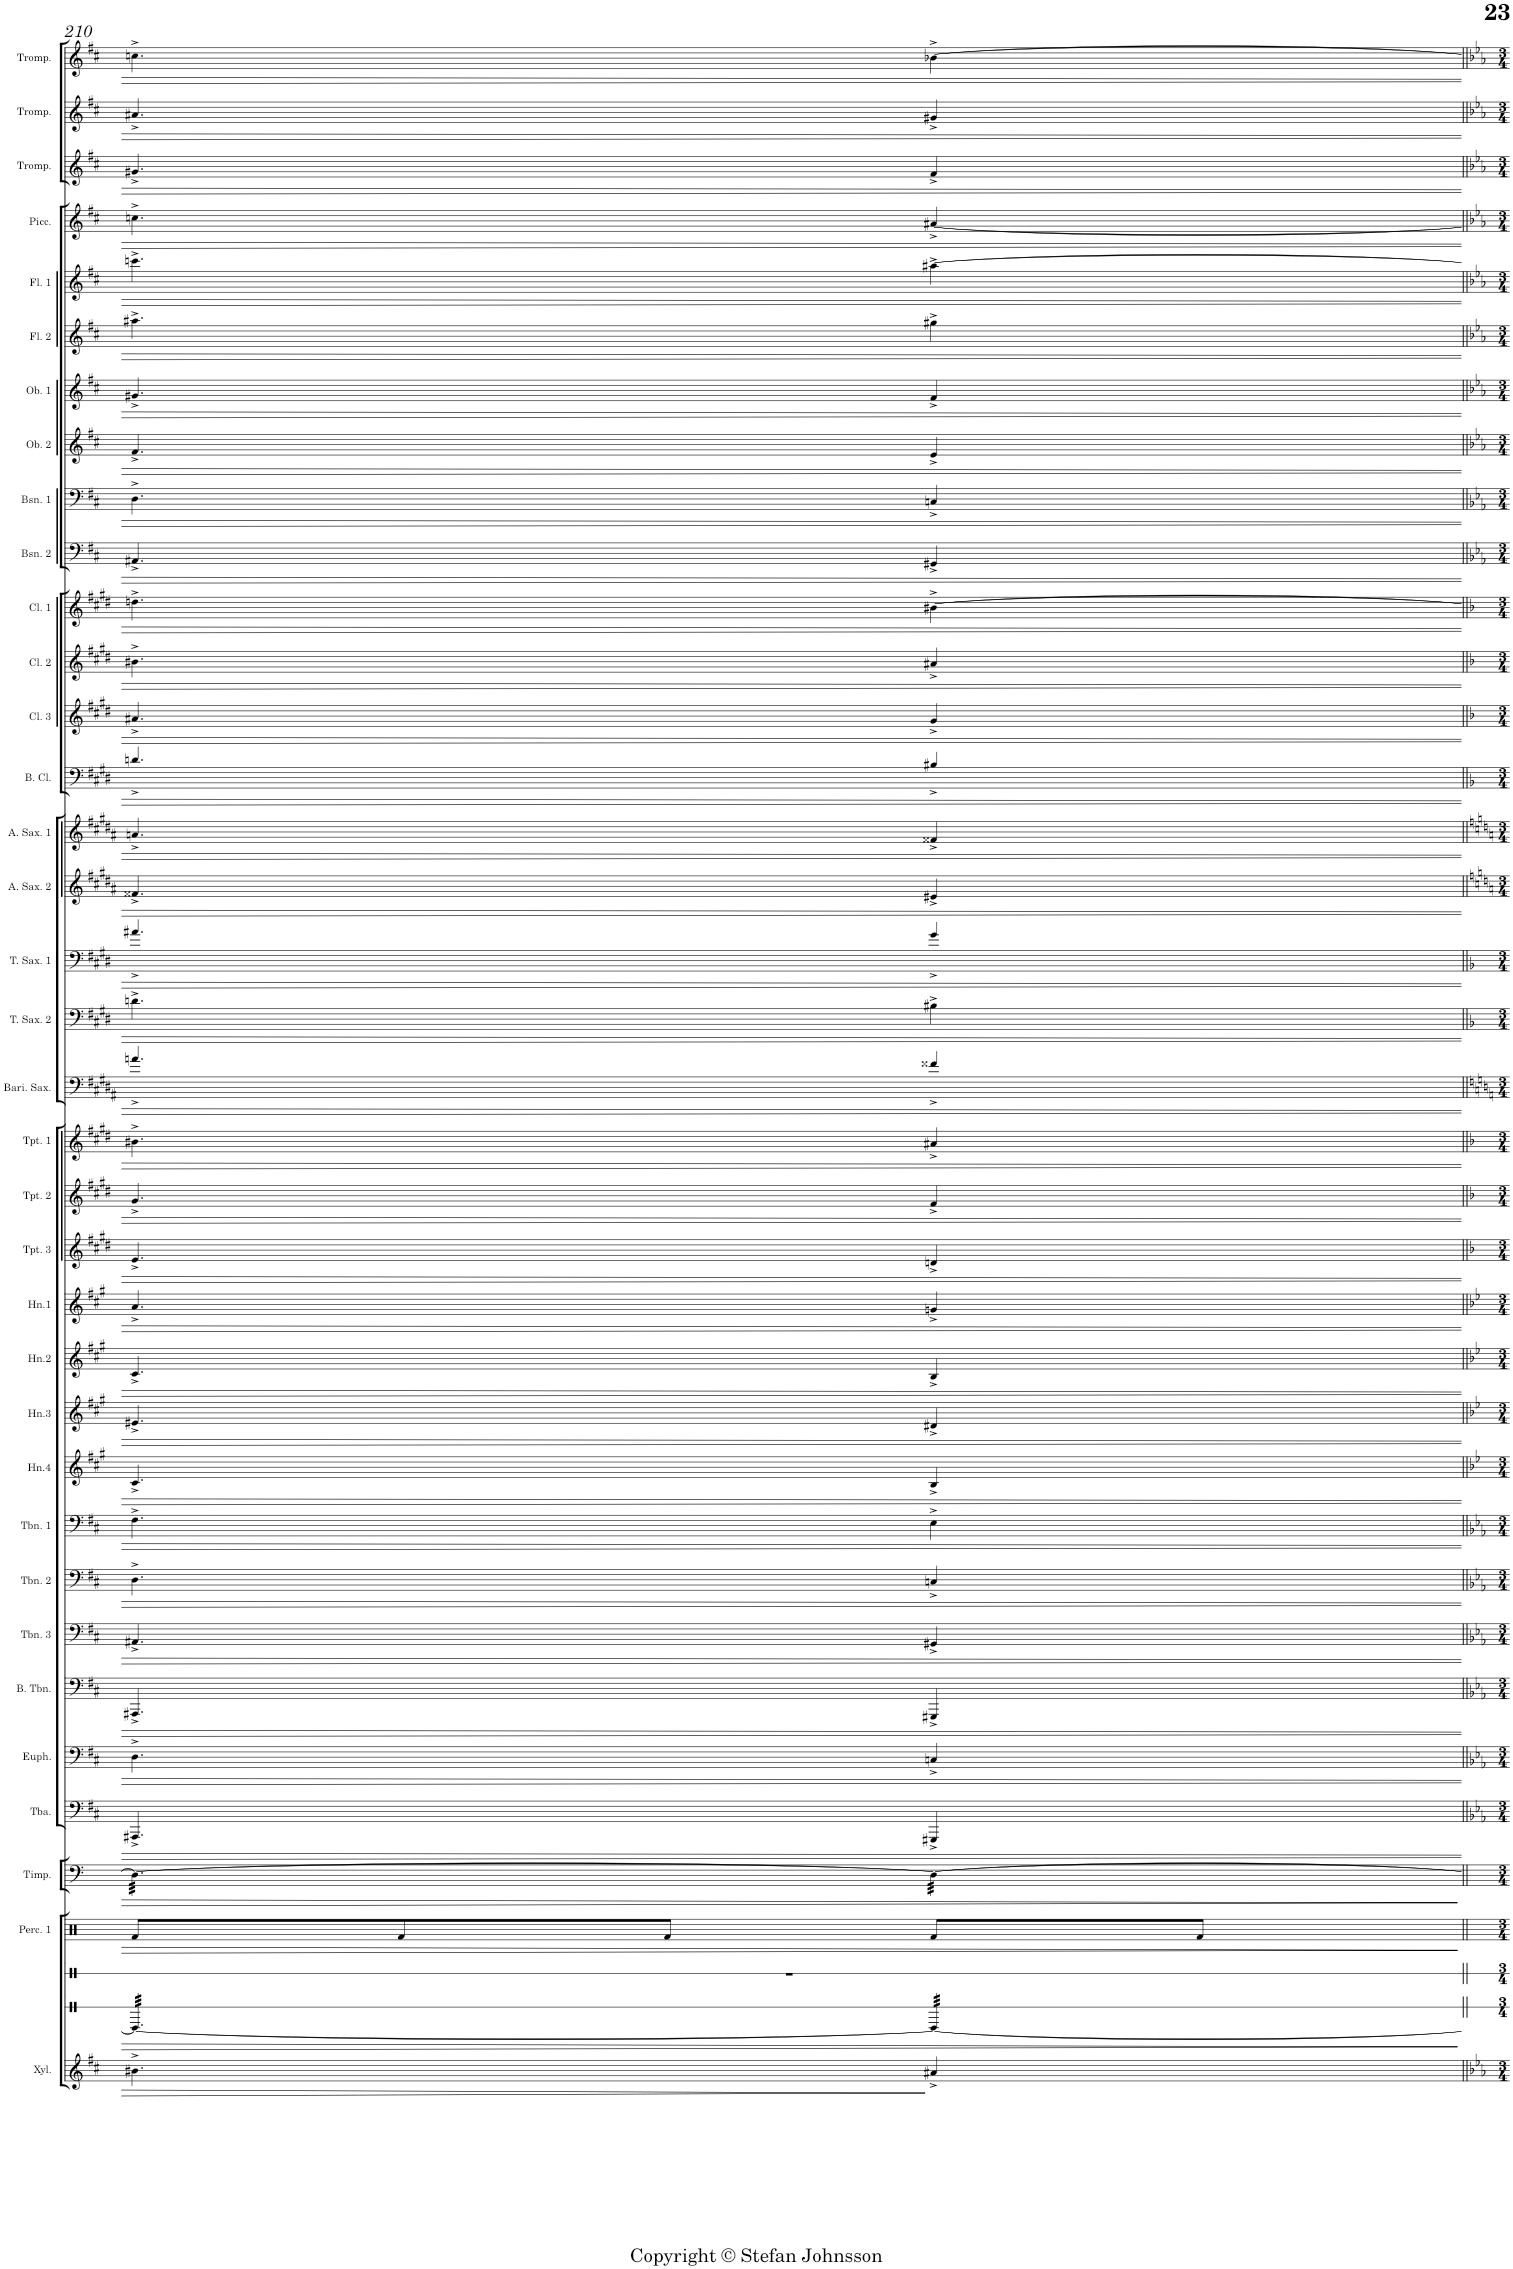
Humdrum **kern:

**kern	**kern	**kern	**kern	**kern	**kern	**kern	**kern	**kern	**kern	**kern	**kern	**kern	**kern	**kern	**kern	**kern	**kern	**kern	**kern	**kern	**kern	**kern	**kern	**kern	**kern	**kern	**kern	**kern	**kern	**kern	**kern	**kern	**kern	**kern	**kern	**kern
*part37	*part36	*part35	*part34	*part33	*part32	*part31	*part30	*part29	*part28	*part27	*part26	*part25	*part24	*part23	*part22	*part21	*part20	*part19	*part18	*part17	*part16	*part15	*part14	*part13	*part12	*part11	*part10	*part9	*part8	*part7	*part6	*part5	*part4	*part3	*part2	*part1
*staff37	*staff36	*staff35	*staff34	*staff33	*staff32	*staff31	*staff30	*staff29	*staff28	*staff27	*staff26	*staff25	*staff24	*staff23	*staff22	*staff21	*staff20	*staff19	*staff18	*staff17	*staff16	*staff15	*staff14	*staff13	*staff12	*staff11	*staff10	*staff9	*staff8	*staff7	*staff6	*staff5	*staff4	*staff3	*staff2	*staff1
*I"Percussion 4	*I"Tam-tam	*I"Bass Drum	*I"Percussion 1	*I"Timpani	*I"Tuba	*I"Euphonium	*I"Bass Trombone	*I"Trombone 3	*I"Trombone 2	*I"Trombone 1	*I"Horn 4 in F	*I"Horn 3 in F	*I"Horn 2 in F	*I"Horn 1 in F	*I"Trumpet in Bb 3	*I"Trumpet in Bb 2	*I"Trumpet in Bb 1	*I"Baritone Saxophone	*I"Tenor Saxophone 2	*I"Tenor Saxophone 1	*I"Alto Saxophone 2	*I"Alto Saxophone 1	*I"Bass Clarinet in Bb	*I"Clarinet in Bb 3	*I"Clarinet in Bb 2	*I"Clarinet in Bb 1	*I"Bassoon 2	*I"Bassoon 1	*I"Oboe 2	*I"Oboe 1	*I"Flute 2	*I"Flute 1	*I"Piccolo	*I"Solo Trumpet 3 in C	*I"Solo Trumpet 2 in C	*I"Solo Trumpet 1 in C
*I'Perc. 4	*I'T.-t.	*I'B. D.	*I'Perc. 1	*I'Timp.	*I'Tba.	*I'Euph.	*I'B. Tbn.	*I'Tbn. 3	*I'Tbn. 2	*I'Tbn. 1	*I'Hn.4	*I'Hn.3	*I'Hn.2	*I'Hn.1	*I'Tpt. 3	*I'Tpt. 2	*I'Tpt. 1	*I'Bari. Sax.	*I'T. Sax. 2	*I'T. Sax. 1	*I'A. Sax. 2	*I'A. Sax. 1	*I'B. Cl.	*I'Cl. 3	*I'Cl. 2	*I'Cl. 1	*I'Bsn. 2	*I'Bsn. 1	*I'Ob. 2	*I'Ob. 1	*I'Fl. 2	*I'Fl. 1	*I'Picc.	*	*	*
!!LO:PB:g=z
*clefG2	*clefX	*clefX	*clefX	*clefF4	*clefF4	*clefF4	*clefF4	*clefF4	*clefF4	*clefF4	*clefG2	*clefG2	*clefG2	*clefG2	*clefG2	*clefG2	*clefG2	*clefF4	*clefF4	*clefF4	*clefG2	*clefG2	*clefF4	*clefG2	*clefG2	*clefG2	*clefF4	*clefF4	*clefG2	*clefG2	*clefG2	*clefG2	*clefG2	*clefG2	*clefG2	*clefG2
*Trd-7c-12	*	*Trd1c2	*	*	*	*	*	*	*	*	*Trd4c7	*Trd4c7	*Trd4c7	*Trd4c7	*Trd1c2	*Trd1c2	*Trd1c2	*Trd12c21	*Trd8c14	*Trd8c14	*Trd5c9	*Trd5c9	*Trd8c14	*Trd1c2	*Trd1c2	*Trd1c2	*	*	*	*	*	*	*Trd-7c-12	*	*	*
*k[f#c#]	*k[]	*k[]	*k[]	*k[]	*k[f#c#]	*k[f#c#]	*k[f#c#]	*k[f#c#]	*k[f#c#]	*k[f#c#]	*k[f#c#g#]	*k[f#c#g#]	*k[f#c#g#]	*k[f#c#g#]	*k[f#c#g#d#]	*k[f#c#g#d#]	*k[f#c#g#d#]	*k[f#c#g#d#a#]	*k[f#c#g#d#]	*k[f#c#g#d#]	*k[f#c#g#d#a#]	*k[f#c#g#d#a#]	*k[f#c#g#d#]	*k[f#c#g#d#]	*k[f#c#g#d#]	*k[f#c#g#d#]	*k[f#c#]	*k[f#c#]	*k[f#c#]	*k[f#c#]	*k[f#c#]	*k[f#c#]	*k[f#c#]	*k[f#c#]	*k[f#c#]	*k[f#c#]
*D:	*	*	*	*	*D:	*D:	*D:	*D:	*D:	*D:	*A:	*A:	*A:	*A:	*E:	*E:	*E:	*B:	*E:	*E:	*B:	*B:	*E:	*E:	*E:	*E:	*D:	*D:	*D:	*D:	*D:	*D:	*D:	*D:	*D:	*D:
*M5/8	*M5/8	*M5/8	*M5/8	*M5/8	*M5/8	*M5/8	*M5/8	*M5/8	*M5/8	*M5/8	*M5/8	*M5/8	*M5/8	*M5/8	*M5/8	*M5/8	*M5/8	*M5/8	*M5/8	*M5/8	*M5/8	*M5/8	*M5/8	*M5/8	*M5/8	*M5/8	*M5/8	*M5/8	*M5/8	*M5/8	*M5/8	*M5/8	*M5/8	*M5/8	*M5/8	*M5/8
=210	=210	=210	=210	=210	=210	=210	=210	=210	=210	=210	=210	=210	=210	=210	=210	=210	=210	=210	=210	=210	=210	=210	=210	=210	=210	=210	=210	=210	=210	=210	=210	=210	=210	=210	=210	=210
*	*tremolo	*	*	*	*	*	*	*	*	*	*	*	*	*	*	*	*	*	*	*	*	*	*	*	*	*	*	*	*	*	*	*	*	*	*	*
*	*	*	*	*tremolo	*	*	*	*	*	*	*	*	*	*	*	*	*	*	*	*	*	*	*	*	*	*	*	*	*	*	*	*	*	*	*	*
4.b#X^\	32e/LLL	8%5r	8f/L	32D\LLL	4.AAA#X^/	4.D^\	4.AAA#X^/	4.AA#X^/	4.D^\	4.F#^\	4.c#^/	4.e#X^/	4.c#^/	4.a^/	4.e^/	4.g#^/	4.b#X^\	4.an^/	4.dn^\	4.a#X^/	4.f##X^/	4.an^/	4.dn^/	4.a#X^/	4.b#X^\	4.ddn^\	4.AA#X^/	4.D^\	4.f#^/	4.g#X^/	4.aa#X^\	4.cccn^\	4.ccn^\	4.g#X^/	4.a#X^/	4.ccn^\
.	32e/	.	.	32D\	.	.	.	.	.	.	.	.	.	.	.	.	.	.	.	.	.	.	.	.	.	.	.	.	.	.	.	.	.	.	.	.
.	32e/	.	.	32D\	.	.	.	.	.	.	.	.	.	.	.	.	.	.	.	.	.	.	.	.	.	.	.	.	.	.	.	.	.	.	.	.
.	32e/	.	.	32D\	.	.	.	.	.	.	.	.	.	.	.	.	.	.	.	.	.	.	.	.	.	.	.	.	.	.	.	.	.	.	.	.
.	32e/	.	8f/	32D\	.	.	.	.	.	.	.	.	.	.	.	.	.	.	.	.	.	.	.	.	.	.	.	.	.	.	.	.	.	.	.	.
.	32e/	.	.	32D\	.	.	.	.	.	.	.	.	.	.	.	.	.	.	.	.	.	.	.	.	.	.	.	.	.	.	.	.	.	.	.	.
.	32e/	.	.	32D\	.	.	.	.	.	.	.	.	.	.	.	.	.	.	.	.	.	.	.	.	.	.	.	.	.	.	.	.	.	.	.	.
.	32e/	.	.	32D\	.	.	.	.	.	.	.	.	.	.	.	.	.	.	.	.	.	.	.	.	.	.	.	.	.	.	.	.	.	.	.	.
.	32e/	.	8f/J	32D\	.	.	.	.	.	.	.	.	.	.	.	.	.	.	.	.	.	.	.	.	.	.	.	.	.	.	.	.	.	.	.	.
.	32e/	.	.	32D\	.	.	.	.	.	.	.	.	.	.	.	.	.	.	.	.	.	.	.	.	.	.	.	.	.	.	.	.	.	.	.	.
.	32e/	.	.	32D\	.	.	.	.	.	.	.	.	.	.	.	.	.	.	.	.	.	.	.	.	.	.	.	.	.	.	.	.	.	.	.	.
.	32e/JJJ	.	.	32D\JJJ	.	.	.	.	.	.	.	.	.	.	.	.	.	.	.	.	.	.	.	.	.	.	.	.	.	.	.	.	.	.	.	.
4a#X^/	32e/LLL	.	8f/L	32D\LLL	4GGG#X^/	4Cn^/	4GGG#X^/	4GG#X^/	4Cn^/	4E^\	4B^/	4d#X^/	4B^/	4gn^/	4dn^/	4f#^/	4a#X^/	4f##X^/	4B#X^\	4g#^/	4e#X^/	4f##X^/	4B#X^/	4g#^/	4a#X^/	[>4b#X^\	4GG#X^/	4Cn^/	4e^/	4f#^/	4gg#X^\	[>4aa#X^\	[<4a#X^/	4f#^/	4g#X^/	[>4b-X^\
.	32e/	.	.	32D\	.	.	.	.	.	.	.	.	.	.	.	.	.	.	.	.	.	.	.	.	.	.	.	.	.	.	.	.	.	.	.	.
.	32e/	.	.	32D\	.	.	.	.	.	.	.	.	.	.	.	.	.	.	.	.	.	.	.	.	.	.	.	.	.	.	.	.	.	.	.	.
.	32e/	.	.	32D\	.	.	.	.	.	.	.	.	.	.	.	.	.	.	.	.	.	.	.	.	.	.	.	.	.	.	.	.	.	.	.	.
.	32e/	.	8f/J	32D\	.	.	.	.	.	.	.	.	.	.	.	.	.	.	.	.	.	.	.	.	.	.	.	.	.	.	.	.	.	.	.	.
.	32e/	.	.	32D\	.	.	.	.	.	.	.	.	.	.	.	.	.	.	.	.	.	.	.	.	.	.	.	.	.	.	.	.	.	.	.	.
.	32e/	.	.	32D\	.	.	.	.	.	.	.	.	.	.	.	.	.	.	.	.	.	.	.	.	.	.	.	.	.	.	.	.	.	.	.	.
.	32e/JJJ	.	.	32D\JJJ	.	.	.	.	.	.	.	.	.	.	.	.	.	.	.	.	.	.	.	.	.	.	.	.	.	.	.	.	.	.	.	.
*	*	*	*	*Xtremolo	*	*	*	*	*	*	*	*	*	*	*	*	*	*	*	*	*	*	*	*	*	*	*	*	*	*	*	*	*	*	*	*
*	*Xtremolo	*	*	*	*	*	*	*	*	*	*	*	*	*	*	*	*	*	*	*	*	*	*	*	*	*	*	*	*	*	*	*	*	*	*	*
=||	=||	=||	=||	=||	=||	=||	=||	=||	=||	=||	=||	=||	=||	=||	=||	=||	=||	=||	=||	=||	=||	=||	=||	=||	=||	=||	=||	=||	=||	=||	=||	=||	=||	=||	=||	=||
*-	*-	*-	*-	*-	*-	*-	*-	*-	*-	*-	*-	*-	*-	*-	*-	*-	*-	*-	*-	*-	*-	*-	*-	*-	*-	*-	*-	*-	*-	*-	*-	*-	*-	*-	*-	*-
